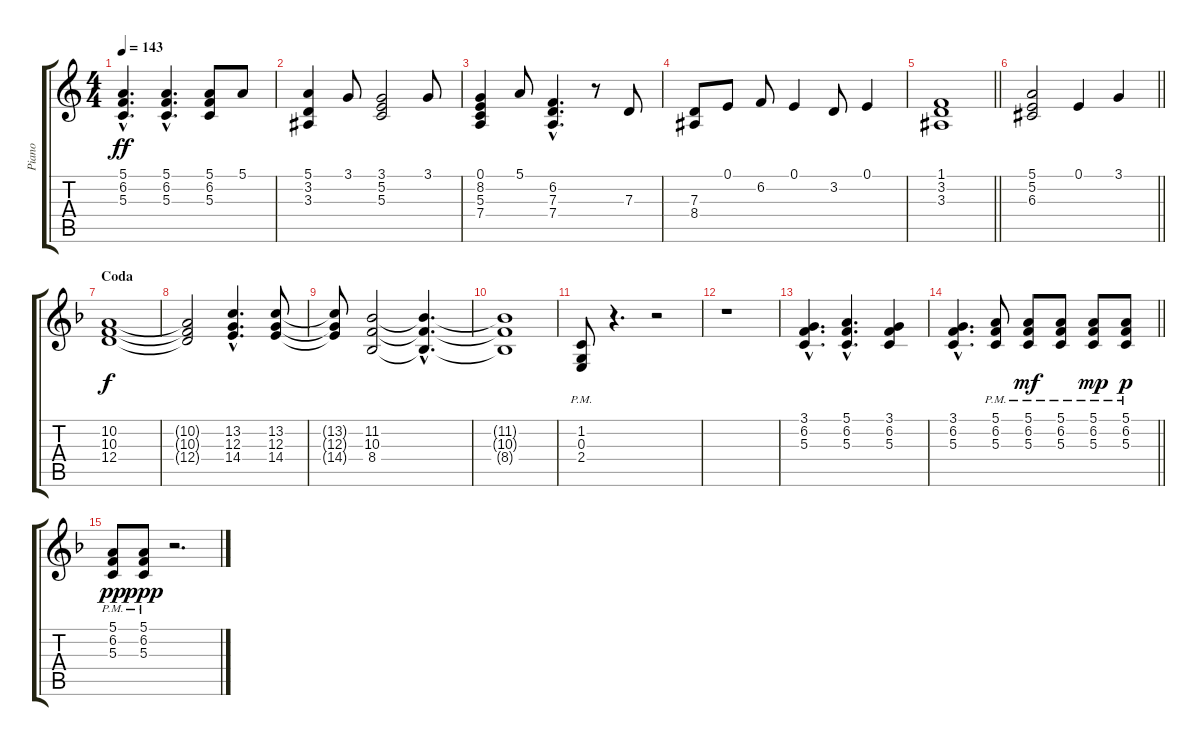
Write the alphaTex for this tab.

\track ("Piano" "Piano") {instrument honkytonkpiano}
\staff {score tabs}
\tuning (E4 B3 G3 D3 A2 E2) {hide}
\ts (4 4)
\tempo 143
\clef g2
\ks c
(5.1{hac} 6.2{hac} 5.3{hac}).4{d dy ff} (5.1{hac} 6.2{hac} 5.3{hac}).4{d} (5.1 6.2 5.3).8 5.1.8 |
(5.1 3.2 3.3).4 3.1.8 (3.1 5.2 5.3).2 3.1.8 |
(0.1 8.2 5.3 7.4).4 5.1.8 (6.2{hac} 7.3{hac} 7.4{hac}).4{d} r.8 7.3.8 |
(7.3 8.4).8 0.1.8 6.2.8 0.1.4 3.2.8 0.1.4 |
\barLineRight lightlight
(1.1 3.2 3.3).1 |
\barLineRight lightlight
(5.1 5.2 6.3).2 0.1.4 3.1.4 |
\section ("" "Coda")
\ks f
(10.2 10.3 12.4).1{dy f volume 14 instrument honkytonkpiano} |
(10.2{t} 10.3{t} 12.4{t}).2 (13.2{hac} 12.3{hac} 14.4{hac}).4{d} (13.2 12.3 14.4).8 |
(13.2{t} 12.3{t} 14.4{t}).8 (11.2 10.3 8.4).2 (11.2{hac t} 10.3{hac t} 8.4{hac t}).4{d} |
(11.2{t} 10.3{t} 8.4{t}).1 |
(1.2{pm} 0.3 2.4).8 r.4{d} r.2 |
r.1 |
(3.1{hac} 6.2{hac} 5.3{hac}).4{d} (5.1{hac} 6.2{hac} 5.3{hac}).4{d} (3.1 6.2 5.3).4 |
\barLineRight lightlight
(3.1{hac} 6.2{hac} 5.3{hac}).4{d} (5.1{pm} 6.2{pm} 5.3{pm}).8 (5.1{pm} 6.2{pm} 5.3{pm}).8{dy mf} (5.1{pm} 6.2{pm} 5.3{pm}).8 (5.1{pm} 6.2{pm} 5.3{pm}).8{dy mp} (5.1{pm} 6.2{pm} 5.3{pm}).8{dy p} |
(5.1{pm} 6.2{pm} 5.3{pm}).8{dy pp} (5.1{pm} 6.2{pm} 5.3{pm}).8{dy ppp} r.2{d}
